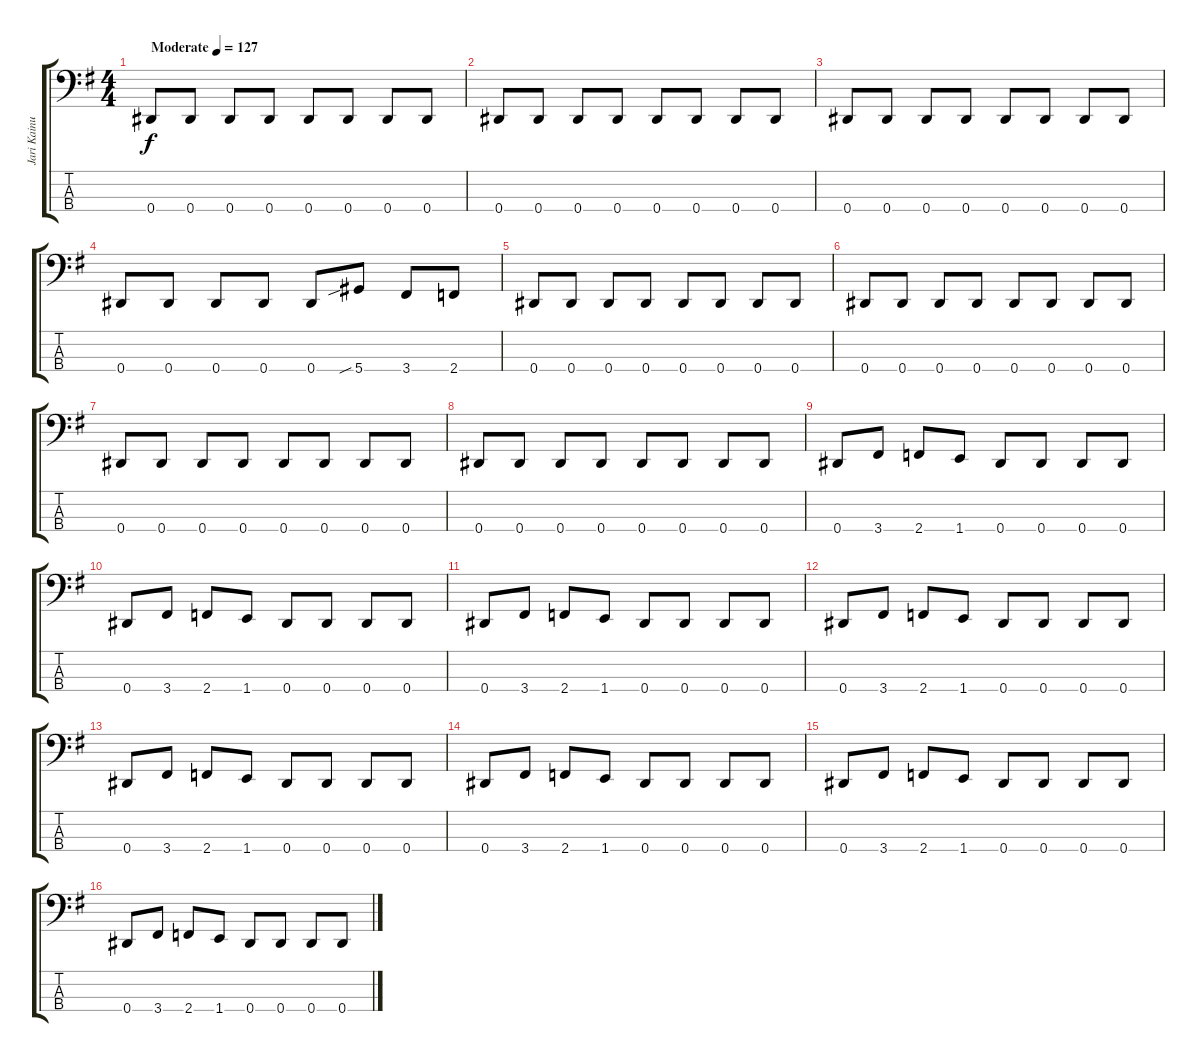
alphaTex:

\track ("Jari Kainulainen" "Jari Kainu") {instrument electricbassfinger}
\staff {score tabs}
\tuning (Gb2 Db2 Ab1 Eb1) {hide}
\ts (4 4)
\tempo (127 "Moderate")
\clef f4
\ks g
0.4.8{dy f instrument electricbassfinger} 0.4.8 0.4.8 0.4.8 0.4.8 0.4.8 0.4.8 0.4.8 |
0.4.8 0.4.8 0.4.8 0.4.8 0.4.8 0.4.8 0.4.8 0.4.8 |
0.4.8 0.4.8 0.4.8 0.4.8 0.4.8 0.4.8 0.4.8 0.4.8 |
0.4.8 0.4.8 0.4.8 0.4.8 0.4.8 5.4{sib}.8 3.4.8 2.4.8 |
0.4.8 0.4.8 0.4.8 0.4.8 0.4.8 0.4.8 0.4.8 0.4.8 |
0.4.8 0.4.8 0.4.8 0.4.8 0.4.8 0.4.8 0.4.8 0.4.8 |
0.4.8 0.4.8 0.4.8 0.4.8 0.4.8 0.4.8 0.4.8 0.4.8 |
0.4.8 0.4.8 0.4.8 0.4.8 0.4.8 0.4.8 0.4.8 0.4.8 |
0.4.8 3.4.8 2.4.8 1.4.8 0.4.8 0.4.8 0.4.8 0.4.8 |
0.4.8 3.4.8 2.4.8 1.4.8 0.4.8 0.4.8 0.4.8 0.4.8 |
0.4.8 3.4.8 2.4.8 1.4.8 0.4.8 0.4.8 0.4.8 0.4.8 |
0.4.8 3.4.8 2.4.8 1.4.8 0.4.8 0.4.8 0.4.8 0.4.8 |
0.4.8 3.4.8 2.4.8 1.4.8 0.4.8 0.4.8 0.4.8 0.4.8 |
0.4.8 3.4.8 2.4.8 1.4.8 0.4.8 0.4.8 0.4.8 0.4.8 |
0.4.8 3.4.8 2.4.8 1.4.8 0.4.8 0.4.8 0.4.8 0.4.8 |
0.4.8 3.4.8 2.4.8 1.4.8 0.4.8 0.4.8 0.4.8 0.4.8
